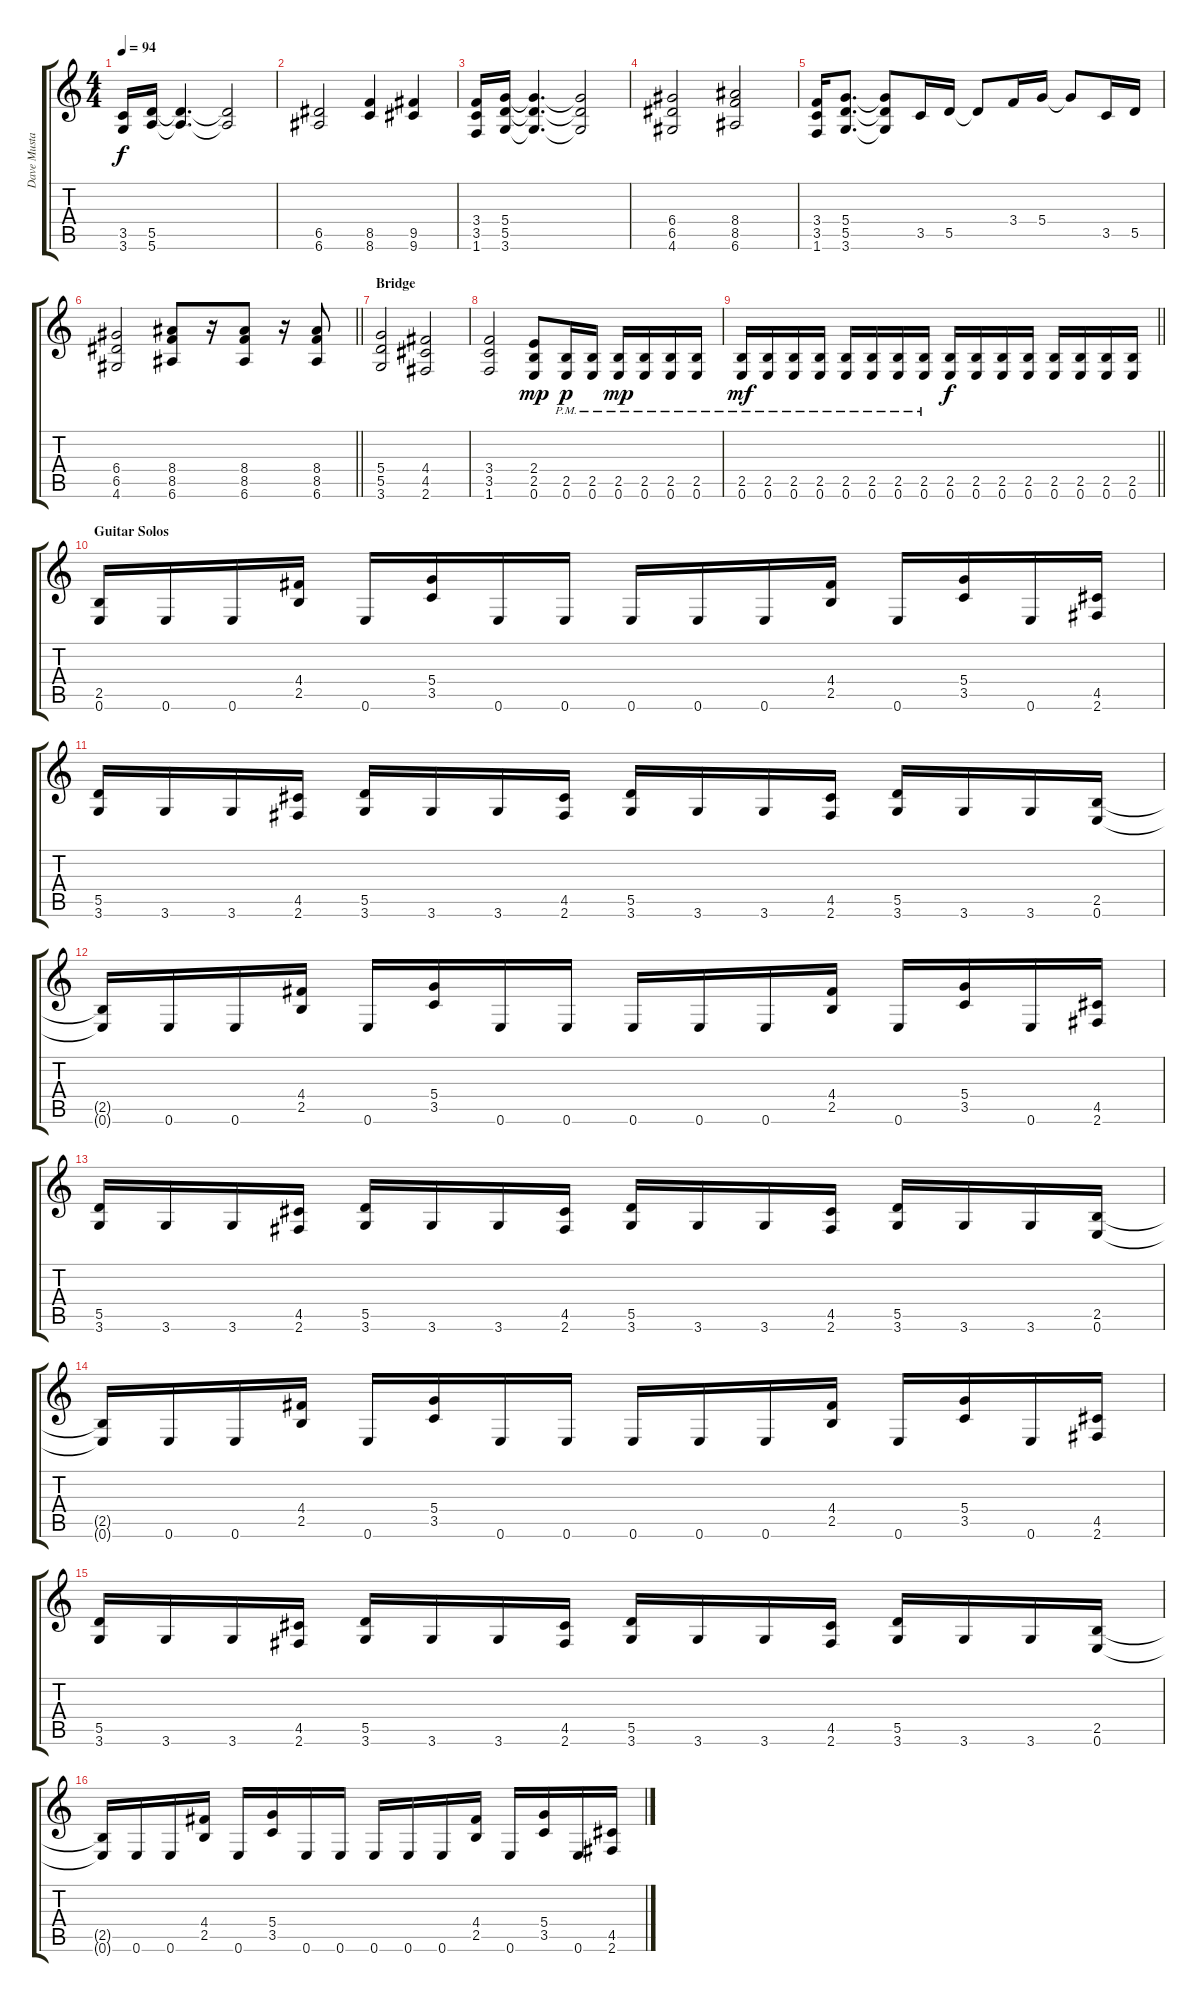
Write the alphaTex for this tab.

\track ("Dave Mustaine" "Dave Musta") {instrument distortionguitar}
\staff {score tabs}
\tuning (E4 B3 G3 D3 A2 E2) {hide}
\ts (4 4)
\tempo 94
\clef g2
\ks c
(3.5 3.6).16{dy f} (5.5 5.6).16 (5.5{t} 5.6{t}).4{d} (5.5{t} 5.6{t}).2 |
(6.5 6.6).2 (8.5 8.6).4 (9.5 9.6).4 |
(3.4 3.5 1.6).16 (5.4 5.5 3.6).16 (5.4{t} 5.5{t} 3.6{t}).4{d} (5.4{t} 5.5{t} 3.6{t}).2 |
(6.4 6.5 4.6).2 (8.4 8.5 6.6).2 |
(3.4 3.5 1.6).16 (5.4 5.5 3.6).8{d} (5.4{t} 5.5{t} 3.6{t}).8 3.5.16 5.5.16 5.5{t}.8 3.4.16 5.4.16 5.4{t}.8 3.5.16 5.5.16 |
\barLineRight lightlight
(6.4 6.5 4.6).2 (8.4 8.5 6.6).8 r.16 (8.4 8.5 6.6).8 r.16 (8.4 8.5 6.6).8 |
\section ("" "Bridge")
(5.4 5.5 3.6).2 (4.4 4.5 2.6).2 |
(3.4 3.5 1.6).2 (2.4 2.5 0.6).8{dy mp} (2.5{pm} 0.6{pm}).16{dy p} (2.5{pm} 0.6{pm}).16 (2.5{pm} 0.6{pm}).16{dy mp} (2.5{pm} 0.6{pm}).16 (2.5{pm} 0.6{pm}).16 (2.5{pm} 0.6{pm}).16 |
\barLineRight lightlight
(2.5{pm} 0.6{pm}).16{dy mf} (2.5{pm} 0.6{pm}).16 (2.5{pm} 0.6{pm}).16 (2.5{pm} 0.6{pm}).16 (2.5{pm} 0.6{pm}).16 (2.5{pm} 0.6{pm}).16 (2.5{pm} 0.6{pm}).16 (2.5{pm} 0.6{pm}).16 (2.5 0.6).16{dy f} (2.5 0.6).16 (2.5 0.6).16 (2.5 0.6).16 (2.5 0.6).16 (2.5 0.6).16 (2.5 0.6).16 (2.5 0.6).16 |
\section ("" "Guitar Solos")
(2.5 0.6).16 0.6.16 0.6.16 (4.4 2.5).16 0.6.16 (5.4 3.5).16 0.6.16 0.6.16 0.6.16 0.6.16 0.6.16 (4.4 2.5).16 0.6.16 (5.4 3.5).16 0.6.16 (4.5 2.6).16 |
(5.5 3.6).16 3.6.16 3.6.16 (4.5 2.6).16 (5.5 3.6).16 3.6.16 3.6.16 (4.5 2.6).16 (5.5 3.6).16 3.6.16 3.6.16 (4.5 2.6).16 (5.5 3.6).16 3.6.16 3.6.16 (2.5 0.6).16 |
(2.5{t} 0.6{t}).16 0.6.16 0.6.16 (4.4 2.5).16 0.6.16 (5.4 3.5).16 0.6.16 0.6.16 0.6.16 0.6.16 0.6.16 (4.4 2.5).16 0.6.16 (5.4 3.5).16 0.6.16 (4.5 2.6).16 |
(5.5 3.6).16 3.6.16 3.6.16 (4.5 2.6).16 (5.5 3.6).16 3.6.16 3.6.16 (4.5 2.6).16 (5.5 3.6).16 3.6.16 3.6.16 (4.5 2.6).16 (5.5 3.6).16 3.6.16 3.6.16 (2.5 0.6).16 |
(2.5{t} 0.6{t}).16 0.6.16 0.6.16 (4.4 2.5).16 0.6.16 (5.4 3.5).16 0.6.16 0.6.16 0.6.16 0.6.16 0.6.16 (4.4 2.5).16 0.6.16 (5.4 3.5).16 0.6.16 (4.5 2.6).16 |
(5.5 3.6).16 3.6.16 3.6.16 (4.5 2.6).16 (5.5 3.6).16 3.6.16 3.6.16 (4.5 2.6).16 (5.5 3.6).16 3.6.16 3.6.16 (4.5 2.6).16 (5.5 3.6).16 3.6.16 3.6.16 (2.5 0.6).16 |
(2.5{t} 0.6{t}).16 0.6.16 0.6.16 (4.4 2.5).16 0.6.16 (5.4 3.5).16 0.6.16 0.6.16 0.6.16 0.6.16 0.6.16 (4.4 2.5).16 0.6.16 (5.4 3.5).16 0.6.16 (4.5 2.6).16
